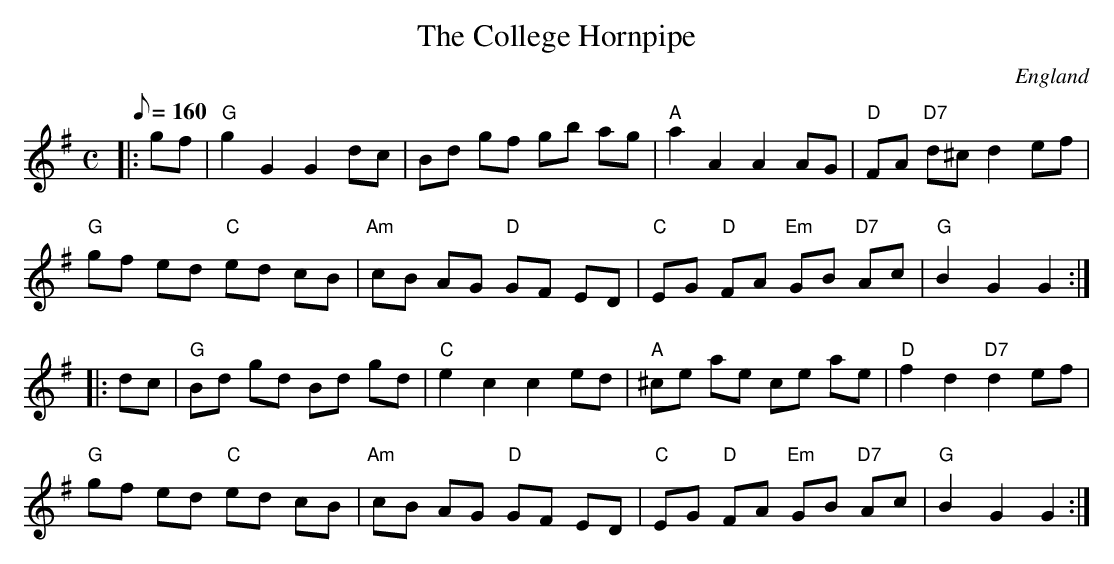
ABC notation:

X:1
T:College Hornpipe, The
M:C
L:1/8
Q:160
O:England
K:G
|: gf | "G" g2 G2 G2 dc | Bd gf gb ag | "A" a2 A2 A2 AG |\
   "D" FA "D7" d^c d2 ef |
   "G" gf ed "C" ed cB | "Am" cB AG "D" GF ED |\
    "C" EG "D" FA "Em" GB "D7" Ac | "G" B2 G2 G2 :|
|: dc | "G" Bd gd Bd gd | "C" e2 c2 c2 ed | "A" ^ce ae ce ae |\
    "D" f2 d2 "D7" d2 ef |
"G" gf ed "C" ed cB | "Am" cB AG "D" GF ED |\
    "C" EG "D" FA "Em" GB "D7" Ac | "G" B2 G2 G2 :|
